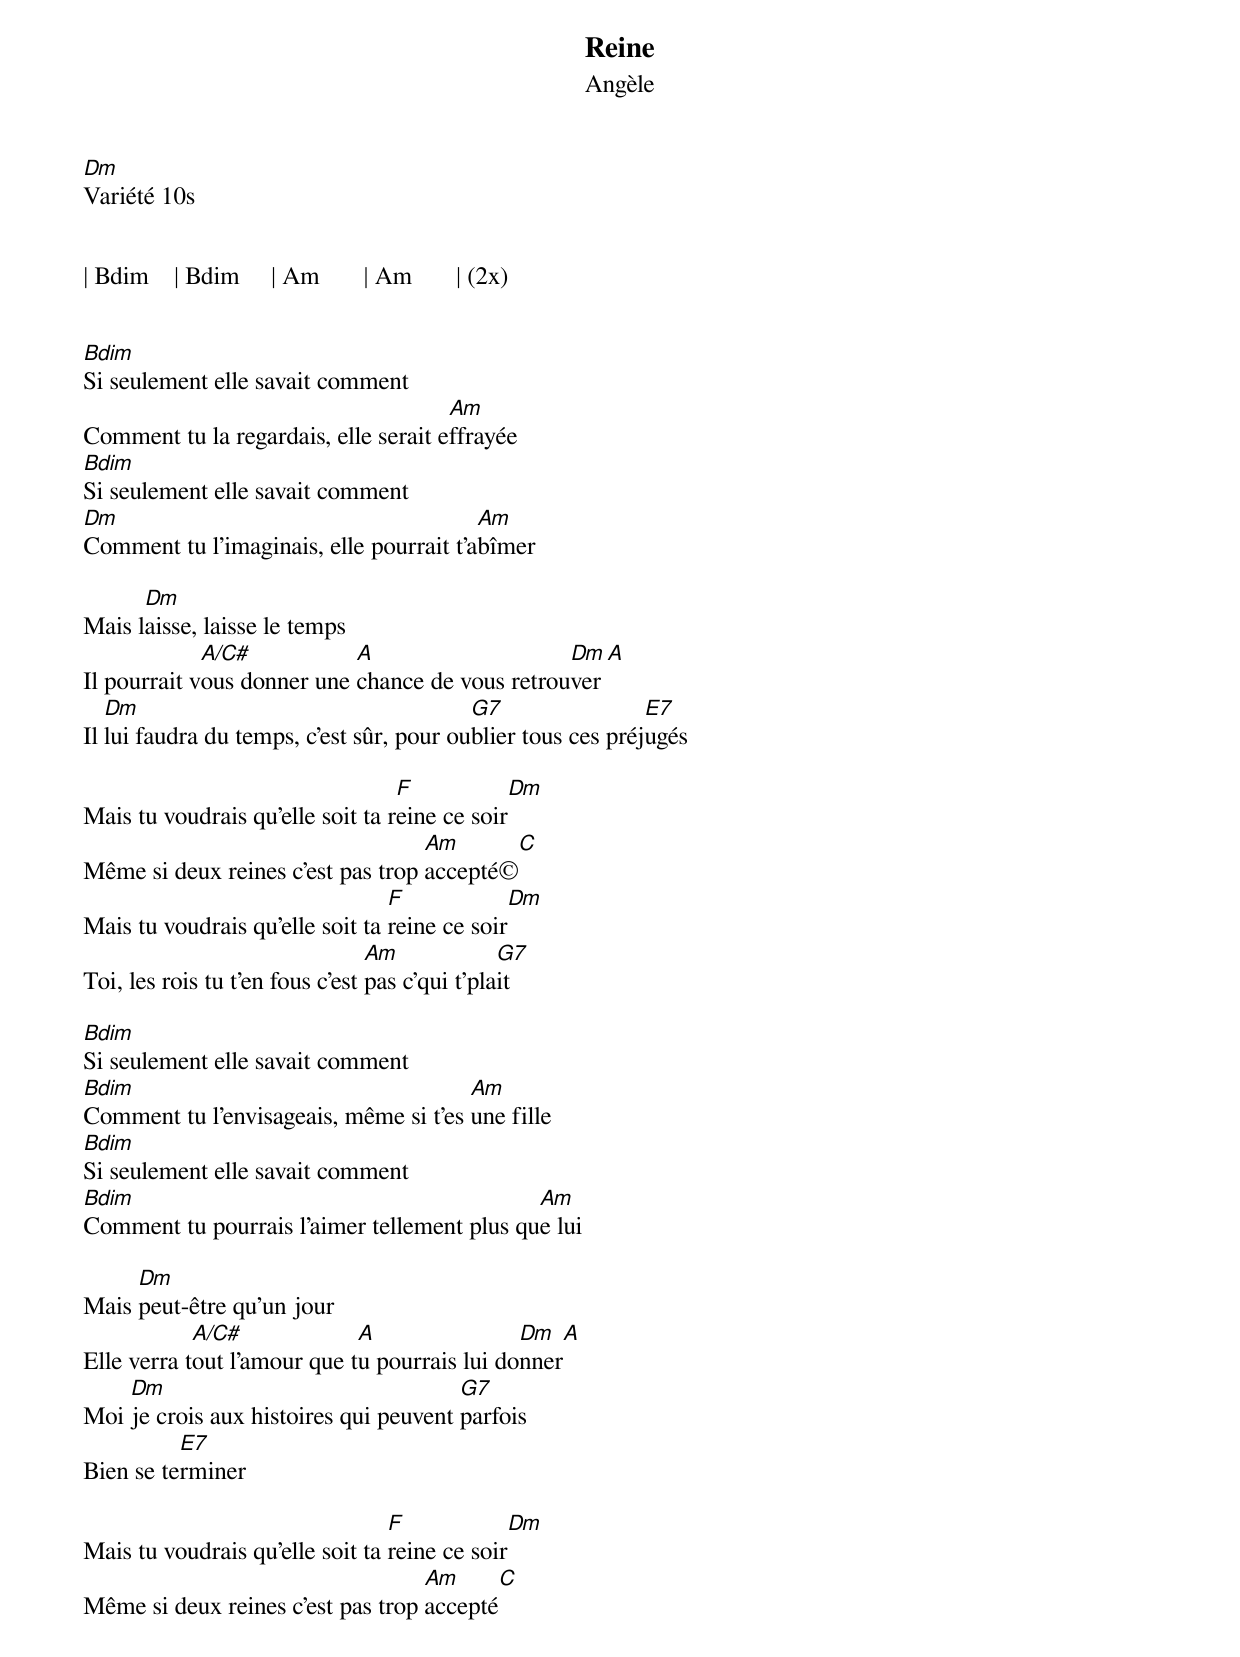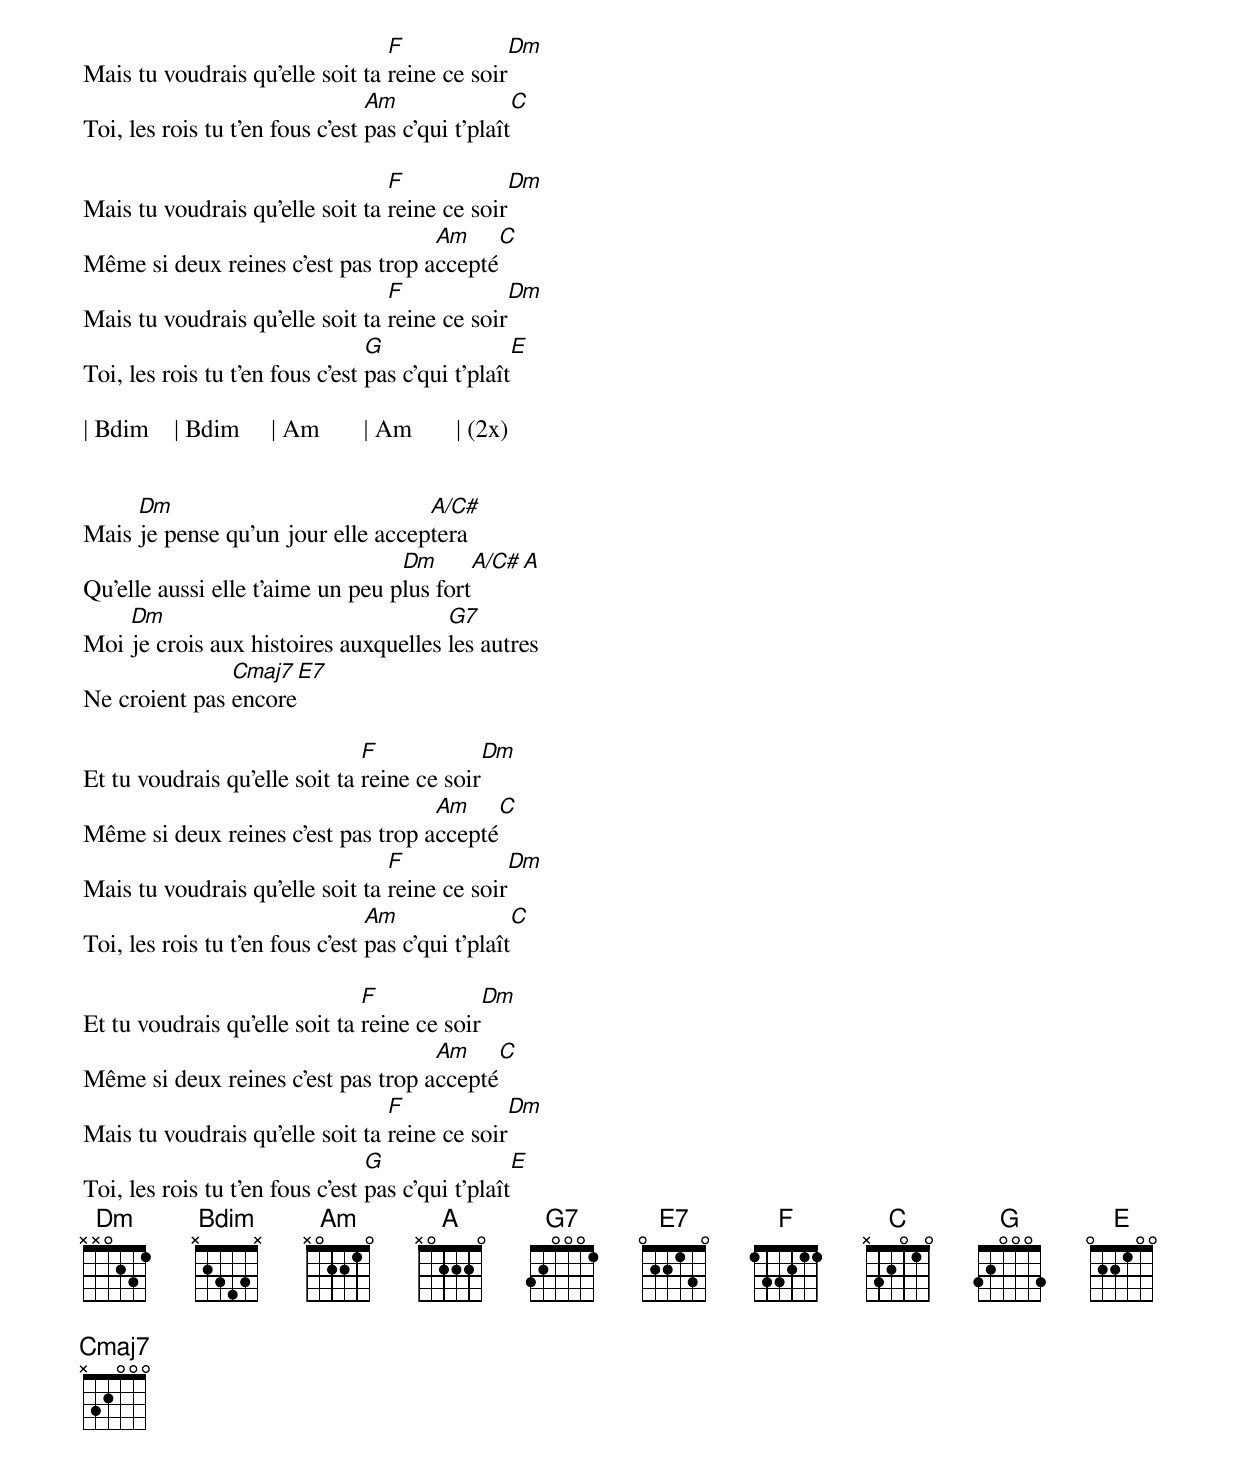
Reine
Angèle
Dm
Variété 10s


| Bdim    | Bdim     | Am       | Am       | (2x)


Bdim
Si seulement elle savait comment
                                      Am
Comment tu la regardais, elle serait effrayée
Bdim
Si seulement elle savait comment
Dm                                       Am
Comment tu l'imaginais, elle pourrait t'abîmer

      Dm
Mais laisse, laisse le temps
             A/C#           A                    Dm       A
Il pourrait vous donner une chance de vous retrouver
   Dm                                     G7                 E7
Il lui faudra du temps, c'est sûr, pour oublier tous ces préjugés

                                  F             Dm
Mais tu voudrais qu'elle soit ta reine ce soir
                                   Am          C
Même si deux reines c'est pas trop accepté©
                                 F             Dm
Mais tu voudrais qu'elle soit ta reine ce soir
                                 Am             G7
Toi, les rois tu t'en fous c'est pas c'qui t'plait

Bdim
Si seulement elle savait comment
Bdim                                   Am
Comment tu l'envisageais, même si t'es une fille
Bdim
Si seulement elle savait comment
Bdim                                         Am
Comment tu pourrais l'aimer tellement plus que lui

     Dm
Mais peut-être qu'un jour
            A/C#             A                Dm         A
Elle verra tout l'amour que tu pourrais lui donner
    Dm                                 G7
Moi je crois aux histoires qui peuvent parfois
          E7
Bien se terminer

                                 F              Dm
Mais tu voudrais qu'elle soit ta reine ce soir
                                   Am             C
Même si deux reines c'est pas trop accepté
                                 F              Dm
Mais tu voudrais qu'elle soit ta reine ce soir
                                 Am                   C
Toi, les rois tu t'en fous c'est pas c'qui t'plaît

                                 F                Dm
Mais tu voudrais qu'elle soit ta reine ce soir
                                    Am             C
Même si deux reines c'est pas trop accepté
                                 F                Dm
Mais tu voudrais qu'elle soit ta reine ce soir
                                 G                    E
Toi, les rois tu t'en fous c'est pas c'qui t'plaît

| Bdim    | Bdim     | Am       | Am       | (2x)


     Dm                            A/C#
Mais je pense qu'un jour elle acceptera
                                  Dm          A/C#   A
Qu'elle aussi elle t'aime un peu plus fort
    Dm                                G7
Moi je crois aux histoires auxquelles les autres
               Cmaj7      E7
Ne croient pas encore

                               F               Dm
Et tu voudrais qu'elle soit ta reine ce soir
                                    Am         C
Même si deux reines c'est pas trop accepté
                                 F              Dm
Mais tu voudrais qu'elle soit ta reine ce soir
                                 Am                  C
Toi, les rois tu t'en fous c'est pas c'qui t'plaît

                               F               Dm
Et tu voudrais qu'elle soit ta reine ce soir
                                    Am             C
Même si deux reines c'est pas trop accepté
                                 F                Dm
Mais tu voudrais qu'elle soit ta reine ce soir
                                 G                    E
Toi, les rois tu t'en fous c'est pas c'qui t'plaît
